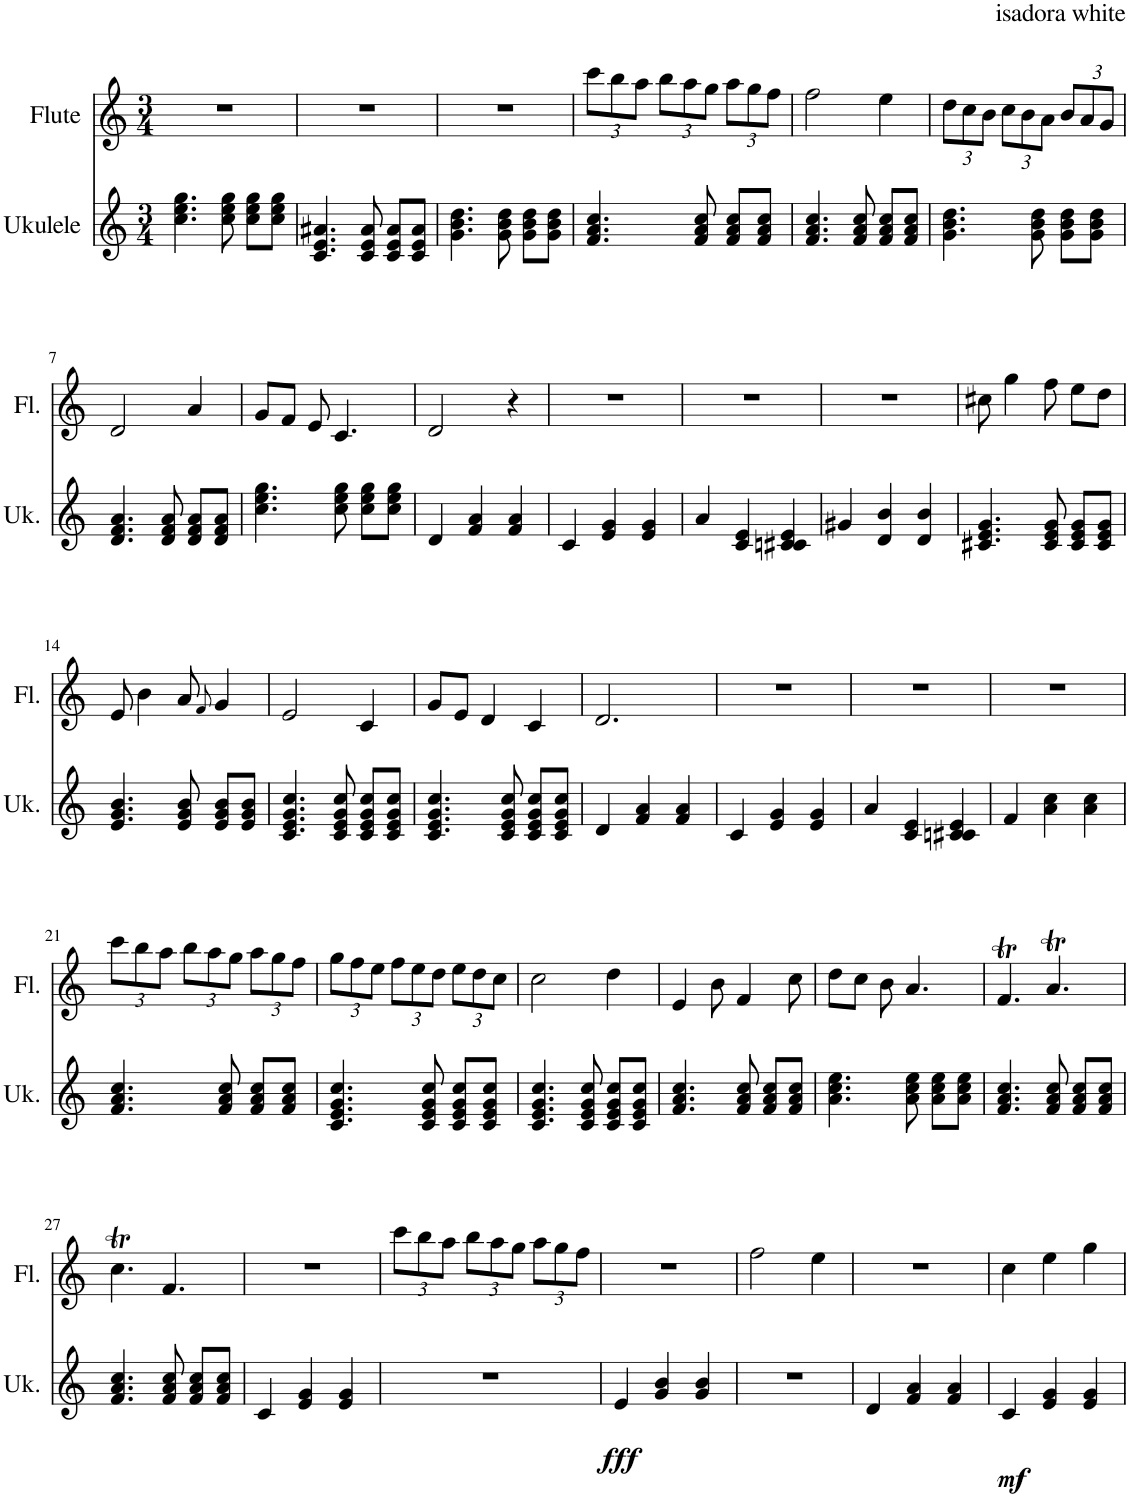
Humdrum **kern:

**kern	**dynam	**kern
*part2	*part2	*part1
*staff2	*staff2	*staff1
*I"Ukulele	*	*I"Flute
*I'Uk.	*	*I'Fl.
*clefG2	*	*clefG2
*k[]	*	*k[]
*M3/4	*	*M3/4
=1	=1	=1
4.cc\ 4.ee\ 4.gg\	.	2.r
8cc\ 8ee\ 8gg\	.	.
8cc\ 8ee\ 8gg\L	.	.
8cc\ 8ee\ 8gg\J	.	.
=2	=2	=2
4.c/ 4.e/ 4.a#X/	.	2.r
8c/ 8e/ 8a#/	.	.
8c/ 8e/ 8a#/L	.	.
8c/ 8e/ 8a#/J	.	.
=3	=3	=3
4.g\ 4.b\ 4.dd\	.	2.r
8g\ 8b\ 8dd\	.	.
8g\ 8b\ 8dd\L	.	.
8g\ 8b\ 8dd\J	.	.
=4	=4	=4
*	*	*Xbrackettup
4.f/ 4.a/ 4.cc/	.	12ccc\L
.	.	12bb\
.	.	12aa\J
.	.	12bb\L
.	.	12aa\
8f/ 8a/ 8cc/	.	.
.	.	12gg\J
8f/ 8a/ 8cc/L	.	12aa\L
.	.	12gg\
8f/ 8a/ 8cc/J	.	.
.	.	12ff\J
=5	=5	=5
4.f/ 4.a/ 4.cc/	.	2ff\
8f/ 8a/ 8cc/	.	.
8f/ 8a/ 8cc/L	.	4ee\
8f/ 8a/ 8cc/J	.	.
=6	=6	=6
4.g\ 4.b\ 4.dd\	.	12dd\L
.	.	12cc\
.	.	12b\J
.	.	12cc\L
.	.	12b\
8g\ 8b\ 8dd\	.	.
.	.	12a\J
8g\ 8b\ 8dd\L	.	12b/L
.	.	12a/
8g\ 8b\ 8dd\J	.	.
.	.	12g/J
!!LO:LB:g=z
=7	=7	=7
4.d/ 4.f/ 4.a/	.	2d/
8d/ 8f/ 8a/	.	.
8d/ 8f/ 8a/L	.	4a/
8d/ 8f/ 8a/J	.	.
=8	=8	=8
4.cc\ 4.ee\ 4.gg\	.	8g/L
.	.	8f/J
.	.	8e/
8cc\ 8ee\ 8gg\	.	4.c/
8cc\ 8ee\ 8gg\L	.	.
8cc\ 8ee\ 8gg\J	.	.
=9	=9	=9
4d/	.	2d/
4f/ 4a/	.	.
4f/ 4a/	.	4r
=10	=10	=10
4c/	.	2.r
4e/ 4g/	.	.
4e/ 4g/	.	.
=11	=11	=11
4a/	.	2.r
4c/ 4e/	.	.
4cn/ 4c#X/ 4e/	.	.
=12	=12	=12
4g#X/	.	2.r
4d/ 4b/	.	.
4d/ 4b/	.	.
=13	=13	=13
4.c#X/ 4.e/ 4.g/	.	8cc#X\
.	.	4gg\
8c#/ 8e/ 8g/	.	8ff\
8c#/ 8e/ 8g/L	.	8ee\L
8c#/ 8e/ 8g/J	.	8dd\J
!!LO:LB:g=z
=14	=14	=14
4.e/ 4.g/ 4.b/	.	8e/
.	.	4b\
8e/ 8g/ 8b/	.	8a/
.	.	8qf/
8e/ 8g/ 8b/L	.	4g/
8e/ 8g/ 8b/J	.	.
=15	=15	=15
4.c/ 4.e/ 4.g/ 4.cc/	.	2e/
8c/ 8e/ 8g/ 8cc/	.	.
8c/ 8e/ 8g/ 8cc/L	.	4c/
8c/ 8e/ 8g/ 8cc/J	.	.
=16	=16	=16
4.c/ 4.e/ 4.g/ 4.cc/	.	8g/L
.	.	8e/J
.	.	4d/
8c/ 8e/ 8g/ 8cc/	.	.
8c/ 8e/ 8g/ 8cc/L	.	4c/
8c/ 8e/ 8g/ 8cc/J	.	.
=17	=17	=17
4d/	.	2.d/
4f/ 4a/	.	.
4f/ 4a/	.	.
=18	=18	=18
4c/	.	2.r
4e/ 4g/	.	.
4e/ 4g/	.	.
=19	=19	=19
4a/	.	2.r
4c/ 4e/	.	.
4cn/ 4c#X/ 4e/	.	.
=20	=20	=20
4f/	.	2.r
4a\ 4cc\	.	.
4a\ 4cc\	.	.
!!LO:LB:g=z
=21	=21	=21
4.f/ 4.a/ 4.cc/	.	12ccc\L
.	.	12bb\
.	.	12aa\J
.	.	12bb\L
.	.	12aa\
8f/ 8a/ 8cc/	.	.
.	.	12gg\J
8f/ 8a/ 8cc/L	.	12aa\L
.	.	12gg\
8f/ 8a/ 8cc/J	.	.
.	.	12ff\J
=22	=22	=22
4.c/ 4.e/ 4.g/ 4.cc/	.	12gg\L
.	.	12ff\
.	.	12ee\J
.	.	12ff\L
.	.	12ee\
8c/ 8e/ 8g/ 8cc/	.	.
.	.	12dd\J
8c/ 8e/ 8g/ 8cc/L	.	12ee\L
.	.	12dd\
8c/ 8e/ 8g/ 8cc/J	.	.
.	.	12cc\J
=23	=23	=23
4.c/ 4.e/ 4.g/ 4.cc/	.	2cc\
8c/ 8e/ 8g/ 8cc/	.	.
8c/ 8e/ 8g/ 8cc/L	.	4dd\
8c/ 8e/ 8g/ 8cc/J	.	.
=24	=24	=24
4.f/ 4.a/ 4.cc/	.	4e/
.	.	8b\
8f/ 8a/ 8cc/	.	4f/
8f/ 8a/ 8cc/L	.	.
8f/ 8a/ 8cc/J	.	8cc\
=25	=25	=25
4.a\ 4.cc\ 4.ee\	.	8dd\L
.	.	8cc\J
.	.	8b\
8a\ 8cc\ 8ee\	.	4.a/
8a\ 8cc\ 8ee\L	.	.
8a\ 8cc\ 8ee\J	.	.
=26	=26	=26
4.f/ 4.a/ 4.cc/	.	4.fT/
8f/ 8a/ 8cc/	.	4.aT/
8f/ 8a/ 8cc/L	.	.
8f/ 8a/ 8cc/J	.	.
!!LO:LB:g=z
=27	=27	=27
4.f/ 4.a/ 4.cc/	.	4.ccT\
8f/ 8a/ 8cc/	.	4.f/
8f/ 8a/ 8cc/L	.	.
8f/ 8a/ 8cc/J	.	.
=28	=28	=28
4c/	.	2.r
4e/ 4g/	.	.
4e/ 4g/	.	.
=29	=29	=29
2.r	.	12ccc\L
.	.	12bb\
.	.	12aa\J
.	.	12bb\L
.	.	12aa\
.	.	12gg\J
.	.	12aa\L
.	.	12gg\
.	.	12ff\J
=30	=30	=30
!	!LO:DY:b	!
4e/	fff	2.r
4g/ 4b/	.	.
4g/ 4b/	.	.
=31	=31	=31
2.r	.	2ff\
.	.	4ee\
=32	=32	=32
4d/	.	2.r
4f/ 4a/	.	.
4f/ 4a/	.	.
=33	=33	=33
!	!LO:DY:b	!
4c/	mf	4cc\
4e/ 4g/	.	4ee\
4e/ 4g/	.	4gg\
=	=	=
*-	*-	*-
